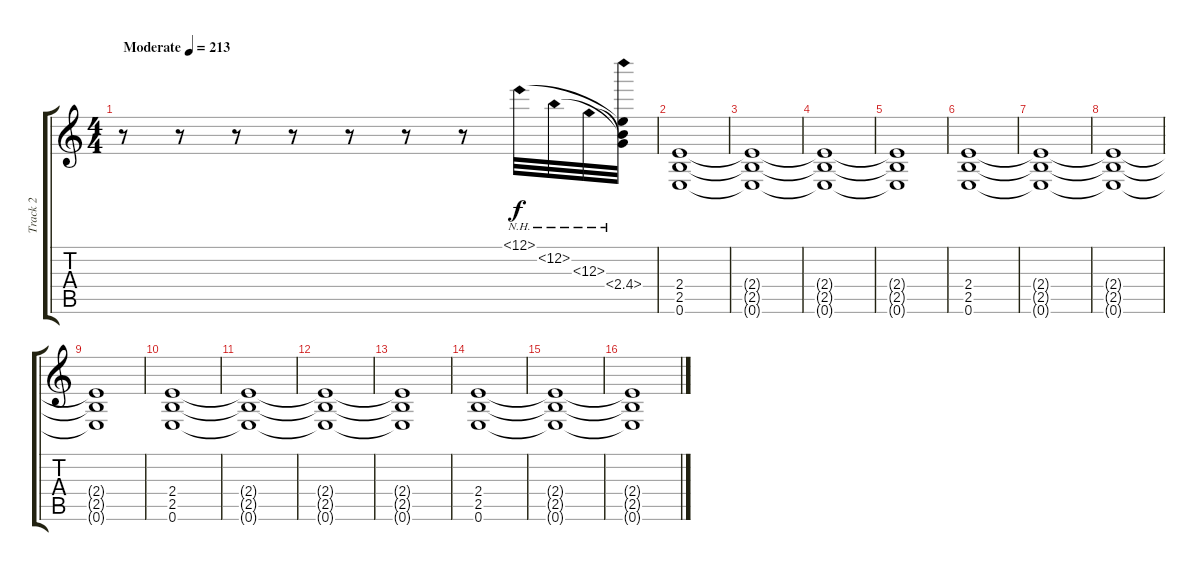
\track ("Track 2" "Track 2") {instrument distortionguitar}
\staff {score tabs}
\tuning (E4 B3 G3 D3 A2 E2) {hide}
\ts (4 4)
\tempo (213 "Moderate")
\clef g2
\ks c
r.8{dy f instrument distortionguitar} r.8 r.8 r.8 r.8 r.8 r.8 0.1{nh}.32 0.2{nh}.32 0.3{nh}.32 (0.1{t} 0.2{t} 0.3{t} 2.4{nh}).32 |
(2.4 2.5 0.6).1 |
(2.4{t} 2.5{t} 0.6{t}).1 |
(2.4{t} 2.5{t} 0.6{t}).1 |
(2.4{t} 2.5{t} 0.6{t}).1 |
(2.4 2.5 0.6).1 |
(2.4{t} 2.5{t} 0.6{t}).1 |
(2.4{t} 2.5{t} 0.6{t}).1 |
(2.4{t} 2.5{t} 0.6{t}).1 |
(2.4 2.5 0.6).1 |
(2.4{t} 2.5{t} 0.6{t}).1 |
(2.4{t} 2.5{t} 0.6{t}).1 |
(2.4{t} 2.5{t} 0.6{t}).1 |
(2.4 2.5 0.6).1 |
(2.4{t} 2.5{t} 0.6{t}).1 |
(2.4{t} 2.5{t} 0.6{t}).1
